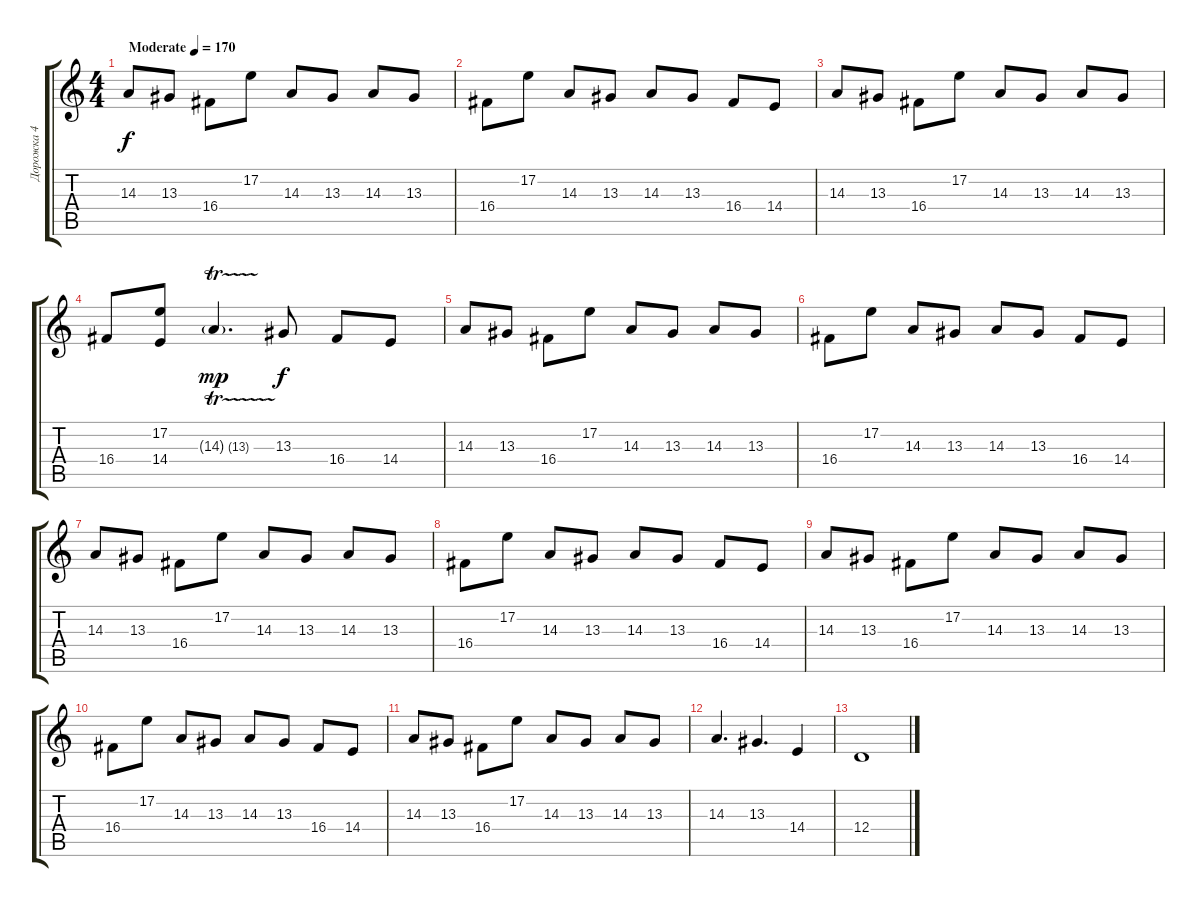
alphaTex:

\track ("Дорожка 4" "Дорожка 4") {instrument pad1newage}
\staff {score tabs}
\tuning (E4 B3 G3 D3 A2 E2) {hide}
\ts (4 4)
\tempo (170 "Moderate")
\clef g2
\ks c
14.3.8{dy f instrument pad1newage} 13.3.8 16.4.8 17.2.8 14.3.8 13.3.8 14.3.8 13.3.8 |
16.4.8 17.2.8 14.3.8 13.3.8 14.3.8 13.3.8 16.4.8 14.4.8 |
14.3.8 13.3.8 16.4.8 17.2.8 14.3.8 13.3.8 14.3.8 13.3.8 |
16.4.8 (17.2 14.4).8 14.3{tr (13 64) g}.4{d dy mp} 13.3.8{dy f} 16.4.8 14.4.8 |
14.3.8 13.3.8 16.4.8 17.2.8 14.3.8 13.3.8 14.3.8 13.3.8 |
16.4.8 17.2.8 14.3.8 13.3.8 14.3.8 13.3.8 16.4.8 14.4.8 |
14.3.8 13.3.8 16.4.8 17.2.8 14.3.8 13.3.8 14.3.8 13.3.8 |
16.4.8 17.2.8 14.3.8 13.3.8 14.3.8 13.3.8 16.4.8 14.4.8 |
14.3.8 13.3.8 16.4.8 17.2.8 14.3.8 13.3.8 14.3.8 13.3.8 |
16.4.8 17.2.8 14.3.8 13.3.8 14.3.8 13.3.8 16.4.8 14.4.8 |
14.3.8 13.3.8 16.4.8 17.2.8 14.3.8 13.3.8 14.3.8 13.3.8 |
14.3.4{d} 13.3.4{d} 14.4.4 |
12.4.1
